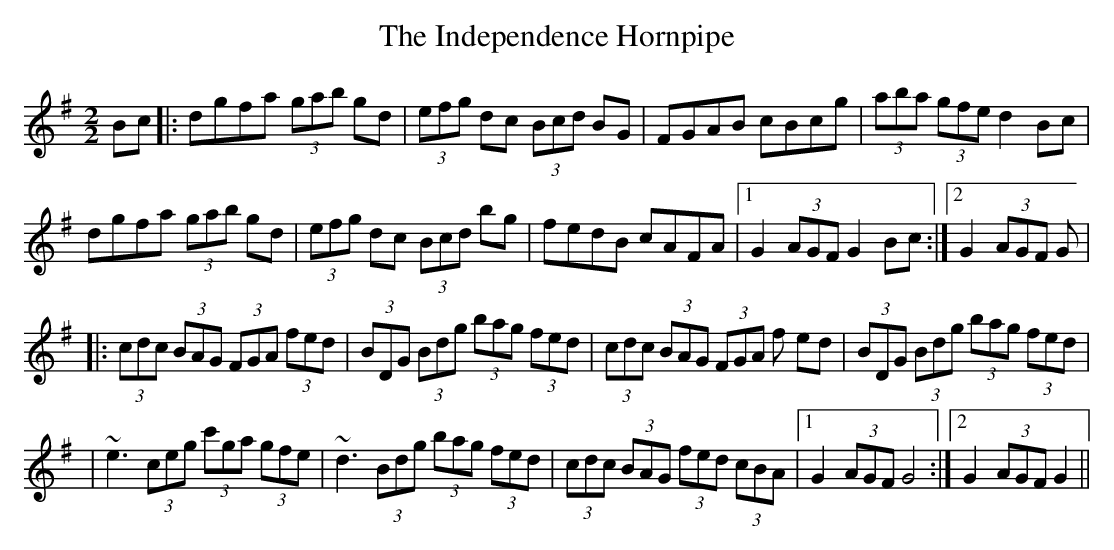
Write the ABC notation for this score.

X:1
T:The Independence Hornpipe
M:2/2
L:1/8
K:G
Bc|:dgfa (3gab gd|(3efg dc (3Bcd BG|FGAB cBcg|(3aba (3gfe d2Bc|!
dgfa (3gab gd|(3efg dc (3Bcd bg|fedB cAFA|1 G2 (3AGF G2Bc:|2 G2 (3AGF G=
4|!
|:(3cdc (3BAG (3FGA (3fed|(3BDG (3Bdg (3bag (3fed|(3cdc (3BAG (3FGA (3f=
ed|(3BDG
(3Bdg (3bag (3fed|!
|~e3 (3ceg (3c'ga (3gfe|~d3 (3Bdg (3bag (3fed|(3cdc (3BAG (3fed (3cBA|1=
G2 (3AGF
G4:|2 G2 (3AGF G2||!
